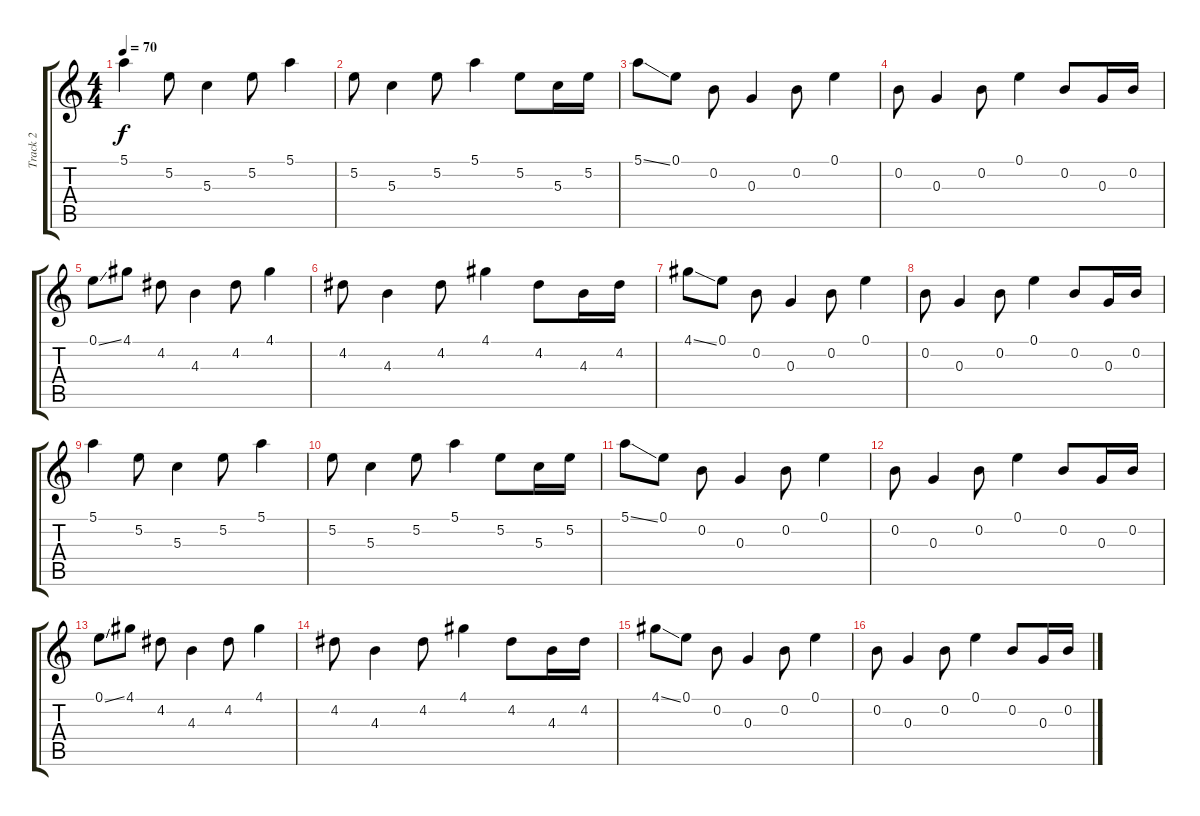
\track ("Track 2" "Track 2") {instrument acousticguitarsteel}
\staff {score tabs}
\tuning (E4 B3 G3 D3 A2 E2) {hide}
\ts (4 4)
\tempo 70
\clef g2
\ks c
5.1.4{dy f} 5.2.8 5.3.4 5.2.8 5.1.4 |
5.2.8 5.3.4 5.2.8 5.1.4 5.2.8 5.3.16 5.2.16 |
5.1{ss}.8 0.1.8 0.2.8 0.3.4 0.2.8 0.1.4 |
0.2.8 0.3.4 0.2.8 0.1.4 0.2.8 0.3.16 0.2.16 |
0.1{ss}.8 4.1.8 4.2.8 4.3.4 4.2.8 4.1.4 |
4.2.8 4.3.4 4.2.8 4.1.4 4.2.8 4.3.16 4.2.16 |
4.1{ss}.8 0.1.8 0.2.8 0.3.4 0.2.8 0.1.4 |
0.2.8 0.3.4 0.2.8 0.1.4 0.2.8 0.3.16 0.2.16 |
5.1.4 5.2.8 5.3.4 5.2.8 5.1.4 |
5.2.8 5.3.4 5.2.8 5.1.4 5.2.8 5.3.16 5.2.16 |
5.1{ss}.8 0.1.8 0.2.8 0.3.4 0.2.8 0.1.4 |
0.2.8 0.3.4 0.2.8 0.1.4 0.2.8 0.3.16 0.2.16 |
0.1{ss}.8 4.1.8 4.2.8 4.3.4 4.2.8 4.1.4 |
4.2.8 4.3.4 4.2.8 4.1.4 4.2.8 4.3.16 4.2.16 |
4.1{ss}.8 0.1.8 0.2.8 0.3.4 0.2.8 0.1.4 |
0.2.8 0.3.4 0.2.8 0.1.4 0.2.8 0.3.16 0.2.16
